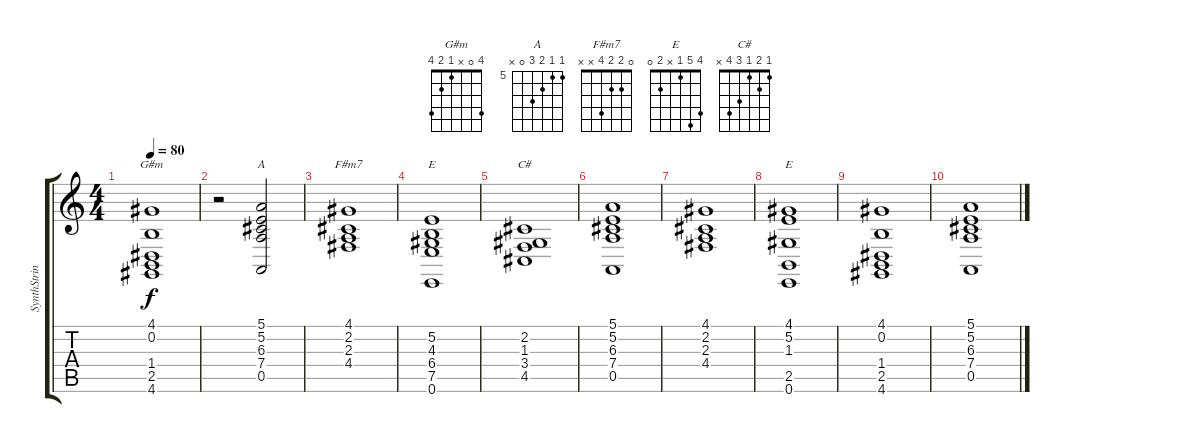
\track ("SynthStrings" "SynthStrin") {instrument synthstrings1}
\staff {score tabs}
\tuning (E4 B3 G3 D3 A2 E2) {hide}
\chord ("G#m" 4 0 x 1 2 4)
\chord ("A" 5 5 6 7 0 x) {firstfret 5}
\chord ("F#m7" 0 2 2 4 x x)
\chord ("E" x 5 4 6 7 0) {firstfret 4}
\chord ("C#" 1 2 1 3 4 x)
\chord ("E" 4 5 1 x 2 0)
\ts (4 4)
\tempo 80
\clef g2
\ks c
(4.1 0.2 1.4 2.5 4.6).1{ch "G#m" dy f} |
r.2 (5.1 5.2 6.3 7.4 0.5).2{ch "A"} |
(4.1 2.2 2.3 4.4).1{ch "F#m7"} |
(5.2 4.3 6.4 7.5 0.6).1{ch "E"} |
(2.2 1.3 3.4 4.5).1{ch "C#"} |
(5.1 5.2 6.3 7.4 0.5).1 |
(4.1 2.2 2.3 4.4).1 |
(4.1 5.2 1.3 2.5 0.6).1{ch "E"} |
(4.1 0.2 1.4 2.5 4.6).1 |
(5.1 5.2 6.3 7.4 0.5).1
